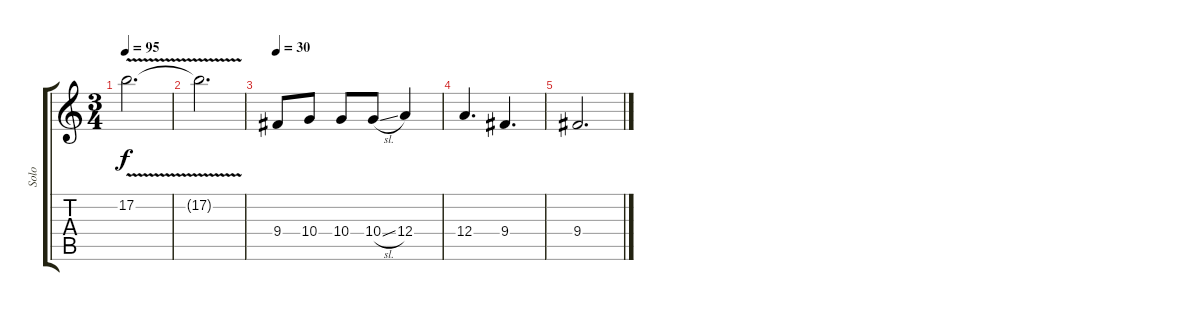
\track ("Solo" "Solo") {instrument distortionguitar}
\staff {score tabs}
\tuning (B3 Gb3 D3 A2 E2 B1) {hide}
\ts (3 4)
\tempo 95
\clef g2
\ks c
17.2{v}.2{d dy f volume 0} |
17.2{t}.2{d} |
\tempo 30
9.4.8{volume 13} 10.4.8 10.4.8 10.4{sl}.8 12.4.4 |
12.4.4{d} 9.4.4{d} |
9.4.2{d}
